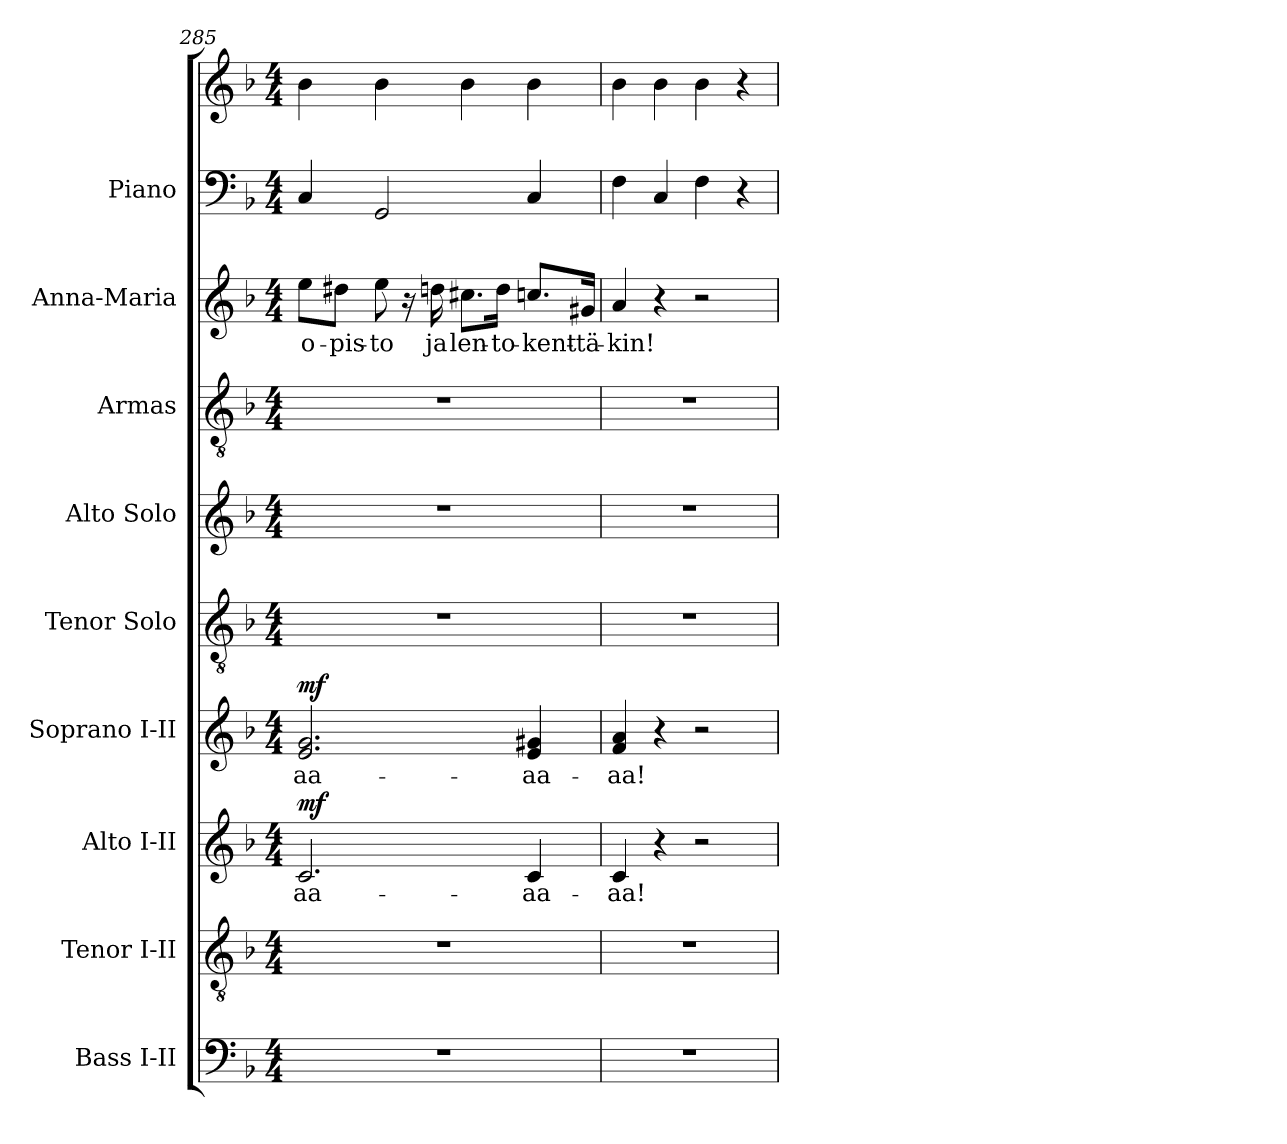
**kern	**kern	**kern	**text	**dynam	**kern	**text	**dynam	**kern	**kern	**kern	**kern	**text	**kern	**kern
*part9	*part8	*part7	*part7	*part7	*part6	*part6	*part6	*part5	*part4	*part3	*part2	*part2	*part1	*part1
*staff10	*staff9	*staff8	*staff8	*staff8	*staff7	*staff7	*staff7	*staff6	*staff5	*staff4	*staff3	*staff3	*staff2	*staff1
*I"Bass I-II	*I"Tenor I-II	*I"Alto I-II	*	*	*I"Soprano I-II	*	*	*I"Tenor Solo	*I"Alto Solo	*I"Armas	*I"Anna-Maria	*	*I"Piano	*
*I'B.	*I'T.	*I'A.	*	*	*I'S.	*	*	*I'T. Solo	*I'A. Solo	*I'Armas	*I'A-M	*	*I'Pno.	*
*clefF4	*clefGv2	*clefG2	*	*	*clefG2	*	*	*clefGv2	*clefG2	*clefGv2	*clefG2	*	*clefF4	*clefG2
*	*ITrd7c12	*	*	*	*	*	*	*ITrd7c12	*	*ITrd7c12	*	*	*	*
*k[b-]	*k[b-]	*k[b-]	*	*	*k[b-]	*	*	*k[b-]	*k[b-]	*k[b-]	*k[b-]	*	*k[b-]	*k[b-]
*F:	*F:	*F:	*	*	*F:	*	*	*F:	*F:	*F:	*F:	*	*F:	*F:
*M4/4	*M4/4	*M4/4	*	*	*M4/4	*	*	*M4/4	*M4/4	*M4/4	*M4/4	*	*M4/4	*M4/4
=285	=285	=285	=285	=285	=285	=285	=285	=285	=285	=285	=285	=285	=285	=285
!	!	!	!LO:LY:b:color=#000000	!	!	!	!	!	!	!	!	!	!	!
!	!	!	!	!	!	!LO:LY:b:color=#000000	!	!	!	!	!	!	!	!
!	!	!	!	!	!	!	!	!	!	!	!	!LO:LY:b:color=#000000	!	!
1r	1r	2.ci/	aa-	mf	2.ei/ 2.gi	aa-	mf	1r	1r	1r	8eei\L	-o-	4Ci/	4b-i
!	!	!	!	!	!	!	!	!	!	!	!	!LO:LY:b:color=#000000	!	!
.	.	.	.	.	.	.	.	.	.	.	8dd#Xi\J	-pis-	.	.
!	!	!	!	!	!	!	!	!	!	!	!	!LO:LY:b:color=#000000	!	!
.	.	.	.	.	.	.	.	.	.	.	8eei\	-to	2GGi/	4b-i
.	.	.	.	.	.	.	.	.	.	.	16r	.	.	.
!	!	!	!	!	!	!	!	!	!	!	!	!LO:LY:b:color=#000000	!	!
.	.	.	.	.	.	.	.	.	.	.	16ddni\	ja	.	.
!	!	!	!	!	!	!	!	!	!	!	!	!LO:LY:b:color=#000000	!	!
.	.	.	.	.	.	.	.	.	.	.	8.cc#Xi\L	len-	.	4b-i
!	!	!	!	!	!	!	!	!	!	!	!	!LO:LY:b:color=#000000	!	!
.	.	.	.	.	.	.	.	.	.	.	16ddi\Jk	-to-	.	.
!	!	!	!LO:LY:b:color=#000000	!	!	!	!	!	!	!	!	!	!	!
!	!	!	!	!	!	!LO:LY:b:color=#000000	!	!	!	!	!	!	!	!
!	!	!	!	!	!	!	!	!	!	!	!	!LO:LY:b:color=#000000	!	!
.	.	4ci/	-aa-	.	4ei/ 4g#Xi	-aa-	.	.	.	.	8.ccni/L	-kent-	4Ci/	4b-i
!	!	!	!	!	!	!	!	!	!	!	!	!LO:LY:b:color=#000000	!	!
.	.	.	.	.	.	.	.	.	.	.	16g#Xi/Jk	-tä-	.	.
=286	=286	=286	=286	=286	=286	=286	=286	=286	=286	=286	=286	=286	=286	=286
!	!	!	!LO:LY:b:color=#000000	!	!	!	!	!	!	!	!	!	!	!
!	!	!	!	!	!	!LO:LY:b:color=#000000	!	!	!	!	!	!	!	!
!	!	!	!	!	!	!	!	!	!	!	!	!LO:LY:b:color=#000000	!	!
1r	1r	4ci/	-aa!	.	4fi/ 4ai	-aa!	.	1r	1r	1r	4ai/	-kin!	4Fi\	4b-i
.	.	4r	.	.	4r	.	.	.	.	.	4r	.	4Ci/	4b-i
.	.	2r	.	.	2r	.	.	.	.	.	2r	.	4Fi\	4b-i
.	.	.	.	.	.	.	.	.	.	.	.	.	4r	4r
=	=	=	=	=	=	=	=	=	=	=	=	=	=	=
*-	*-	*-	*-	*-	*-	*-	*-	*-	*-	*-	*-	*-	*-	*-
